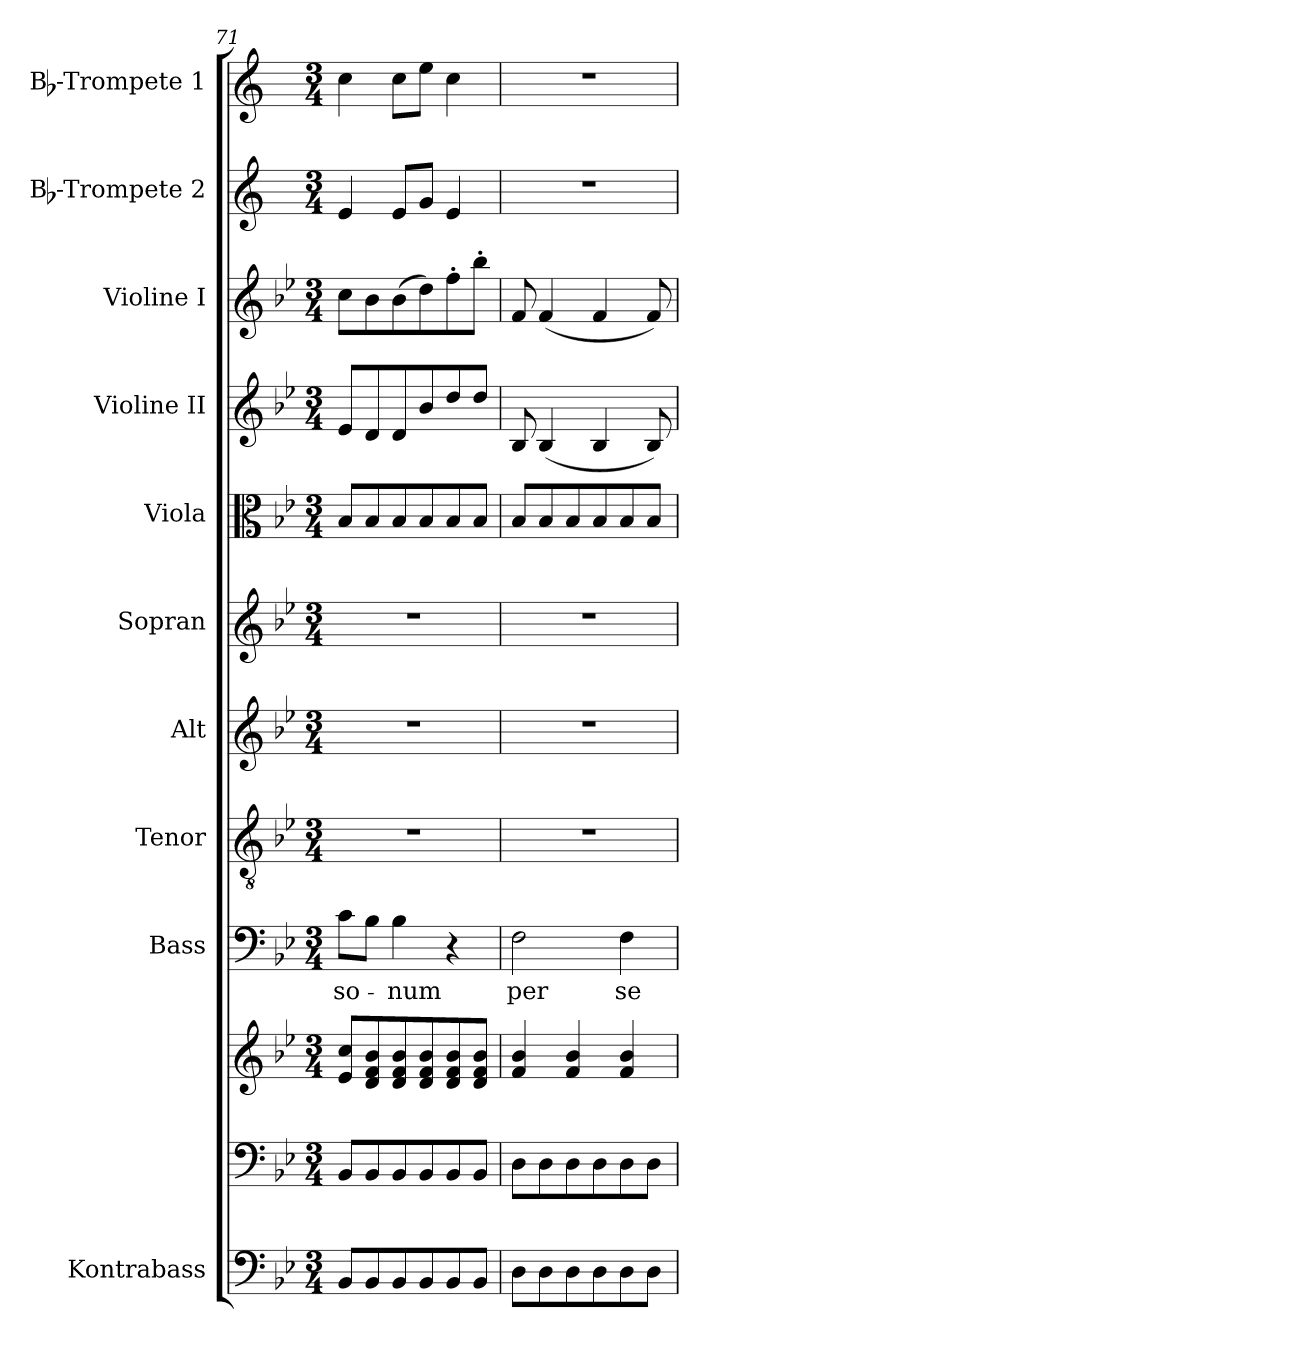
**kern	**kern	**kern	**kern	**text	**kern	**kern	**kern	**kern	**kern	**kern	**kern	**kern
*part11	*part10	*part10	*part9	*part9	*part8	*part7	*part6	*part5	*part4	*part3	*part2	*part1
*staff12	*staff11	*staff10	*staff9	*staff9	*staff8	*staff7	*staff6	*staff5	*staff4	*staff3	*staff2	*staff1
*I"Kontrabass	*	*	*I"Bass	*	*I"Tenor	*I"Alt	*I"Sopran	*I"Viola	*I"Violine II	*I"Violine I	*I"Bb-Trompete 2	*I"Bb-Trompete 1
*I'Kb.	*	*	*I'B.	*	*I'T.	*I'A.	*I'S.	*I'Vla.	*I'Vl. II	*I'Vl. I	*I'Bb Trp. 2	*I'Bb Trp. 1
*clefF4	*clefF4	*clefG2	*clefF4	*	*clefGv2	*clefG2	*clefG2	*clefC3	*clefG2	*clefG2	*clefG2	*clefG2
*ITrd7c12	*	*	*	*	*	*	*	*	*	*	*ITrd1c2	*ITrd1c2
*k[b-e-]	*k[b-e-]	*k[b-e-]	*k[b-e-]	*	*k[b-e-]	*k[b-e-]	*k[b-e-]	*k[b-e-]	*k[b-e-]	*k[b-e-]	*k[b-e-]	*k[b-e-]
*B-:	*B-:	*B-:	*B-:	*	*B-:	*B-:	*B-:	*B-:	*B-:	*B-:	*B-:	*B-:
*M3/4	*M3/4	*M3/4	*M3/4	*	*M3/4	*M3/4	*M3/4	*M3/4	*M3/4	*M3/4	*M3/4	*M3/4
=71	=71	=71	=71	=71	=71	=71	=71	=71	=71	=71	=71	=71
!	!	!	!	!LO:LY:b	!	!	!	!	!	!	!	!
8BBB-/L	8BB-/L	8e-/ 8cc/L	8c\L	so-	2.r	2.r	2.r	8B-/L	8e-/L	8cc\L	4d/	4b-\
8BBB-/	8BB-/	8d/ 8f/ 8b-/	8B-\J	.	.	.	.	8B-/	8d/	8b-\	.	.
!	!	!	!	!LO:LY:b	!	!	!	!	!	!	!	!
8BBB-/	8BB-/	8d/ 8f/ 8b-/	4B-\	-num	.	.	.	8B-/	8d/	(>8b-\	8d/L	8b-\L
8BBB-/	8BB-/	8d/ 8f/ 8b-/	.	.	.	.	.	8B-/	8b-/	8dd\)	8f/J	8dd\J
8BBB-/	8BB-/	8d/ 8f/ 8b-/	4r	.	.	.	.	8B-/	8dd/	8ff'>\	4d/	4b-\
8BBB-/J	8BB-/J	8d/ 8f/ 8b-/J	.	.	.	.	.	8B-/J	8dd/J	8bb-'>\J	.	.
=72	=72	=72	=72	=72	=72	=72	=72	=72	=72	=72	=72	=72
!	!	!	!	!LO:LY:b	!	!	!	!	!	!	!	!
8DD\L	8D\L	4f/ 4b-/	2F\	per	2.r	2.r	2.r	8B-/L	8B-/	8f/	2.r	2.r
8DD\	8D\	.	.	.	.	.	.	8B-/	(<4B-/	(<4f/	.	.
8DD\	8D\	4f/ 4b-/	.	.	.	.	.	8B-/	.	.	.	.
8DD\	8D\	.	.	.	.	.	.	8B-/	4B-/	4f/	.	.
!	!	!	!	!LO:LY:b	!	!	!	!	!	!	!	!
8DD\	8D\	4f/ 4b-/	4F\	se-	.	.	.	8B-/	.	.	.	.
8DD\J	8D\J	.	.	.	.	.	.	8B-/J	8B-/)	8f/)	.	.
=	=	=	=	=	=	=	=	=	=	=	=	=
*-	*-	*-	*-	*-	*-	*-	*-	*-	*-	*-	*-	*-
